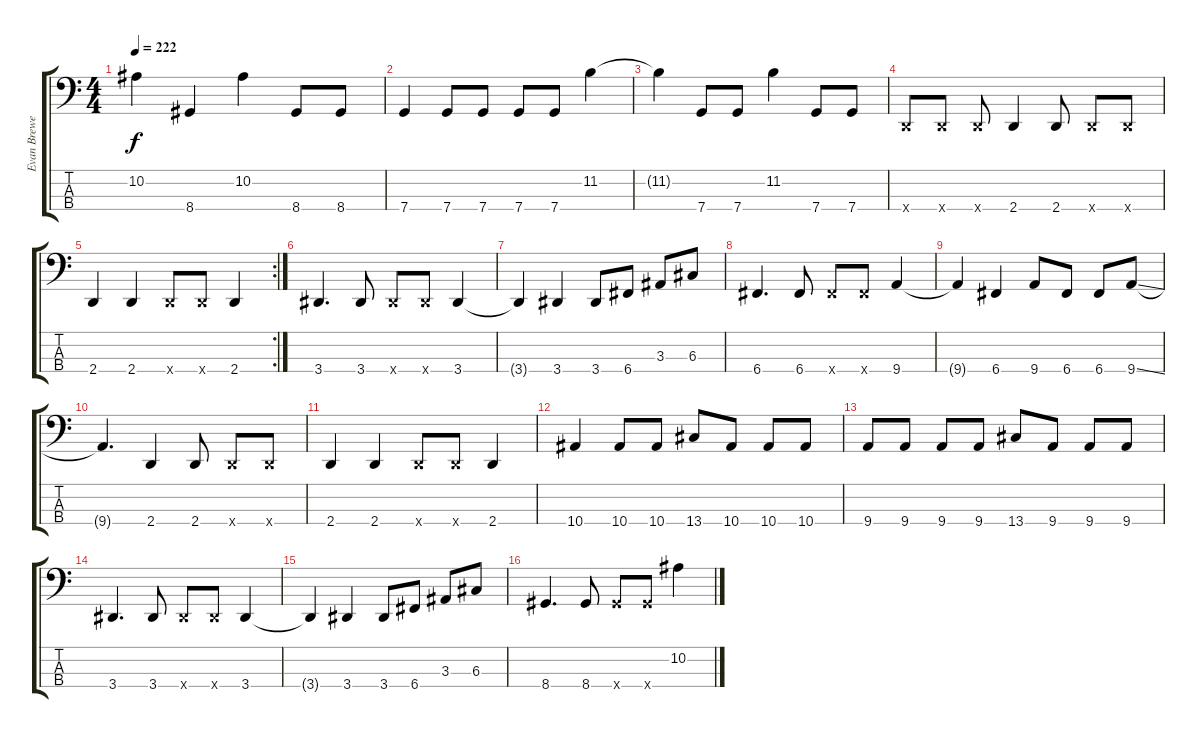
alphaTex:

\track ("Evan Brewer" "Evan Brewe") {instrument electricbassfinger}
\staff {score tabs}
\tuning (F2 C2 G1 C1) {hide}
\ts (4 4)
\tempo 222
\clef f4
\ks c
10.2{t}.4{dy f} 8.4.4 10.2.4 8.4.8 8.4.8 |
7.4.4 7.4.8 7.4.8 7.4.8 7.4.8 11.2.4 |
11.2{t}.4 7.4.8 7.4.8 11.2.4 7.4.8 7.4.8 |
2.4{x}.8 2.4{x}.8 2.4{x}.8 2.4.4 2.4.8 2.4{x}.8 2.4{x}.8 |
\rc 2
2.4.4 2.4.4 2.4{x}.8 2.4{x}.8 2.4.4 |
3.4.4{d} 3.4.8 3.4{x}.8 3.4{x}.8 3.4.4 |
3.4{t}.4 3.4.4 3.4.8 6.4.8 3.3.8 6.3.8 |
6.4.4{d} 6.4.8 6.4{x}.8 6.4{x}.8 9.4.4 |
9.4{t}.4 6.4.4 9.4.8 6.4.8 6.4.8 9.4{ss}.8 |
9.4{t}.4{d} 2.4.4 2.4.8 2.4{x}.8 2.4{x}.8 |
2.4.4 2.4.4 2.4{x}.8 2.4{x}.8 2.4.4 |
10.4.4 10.4.8 10.4.8 13.4.8 10.4.8 10.4.8 10.4.8 |
9.4.8 9.4.8 9.4.8 9.4.8 13.4.8 9.4.8 9.4.8 9.4.8 |
3.4.4{d} 3.4.8 3.4{x}.8 3.4{x}.8 3.4.4 |
3.4{t}.4 3.4.4 3.4.8 6.4.8 3.3.8 6.3.8 |
8.4.4{d} 8.4.8 8.4{x}.8 8.4{x}.8 10.2.4
